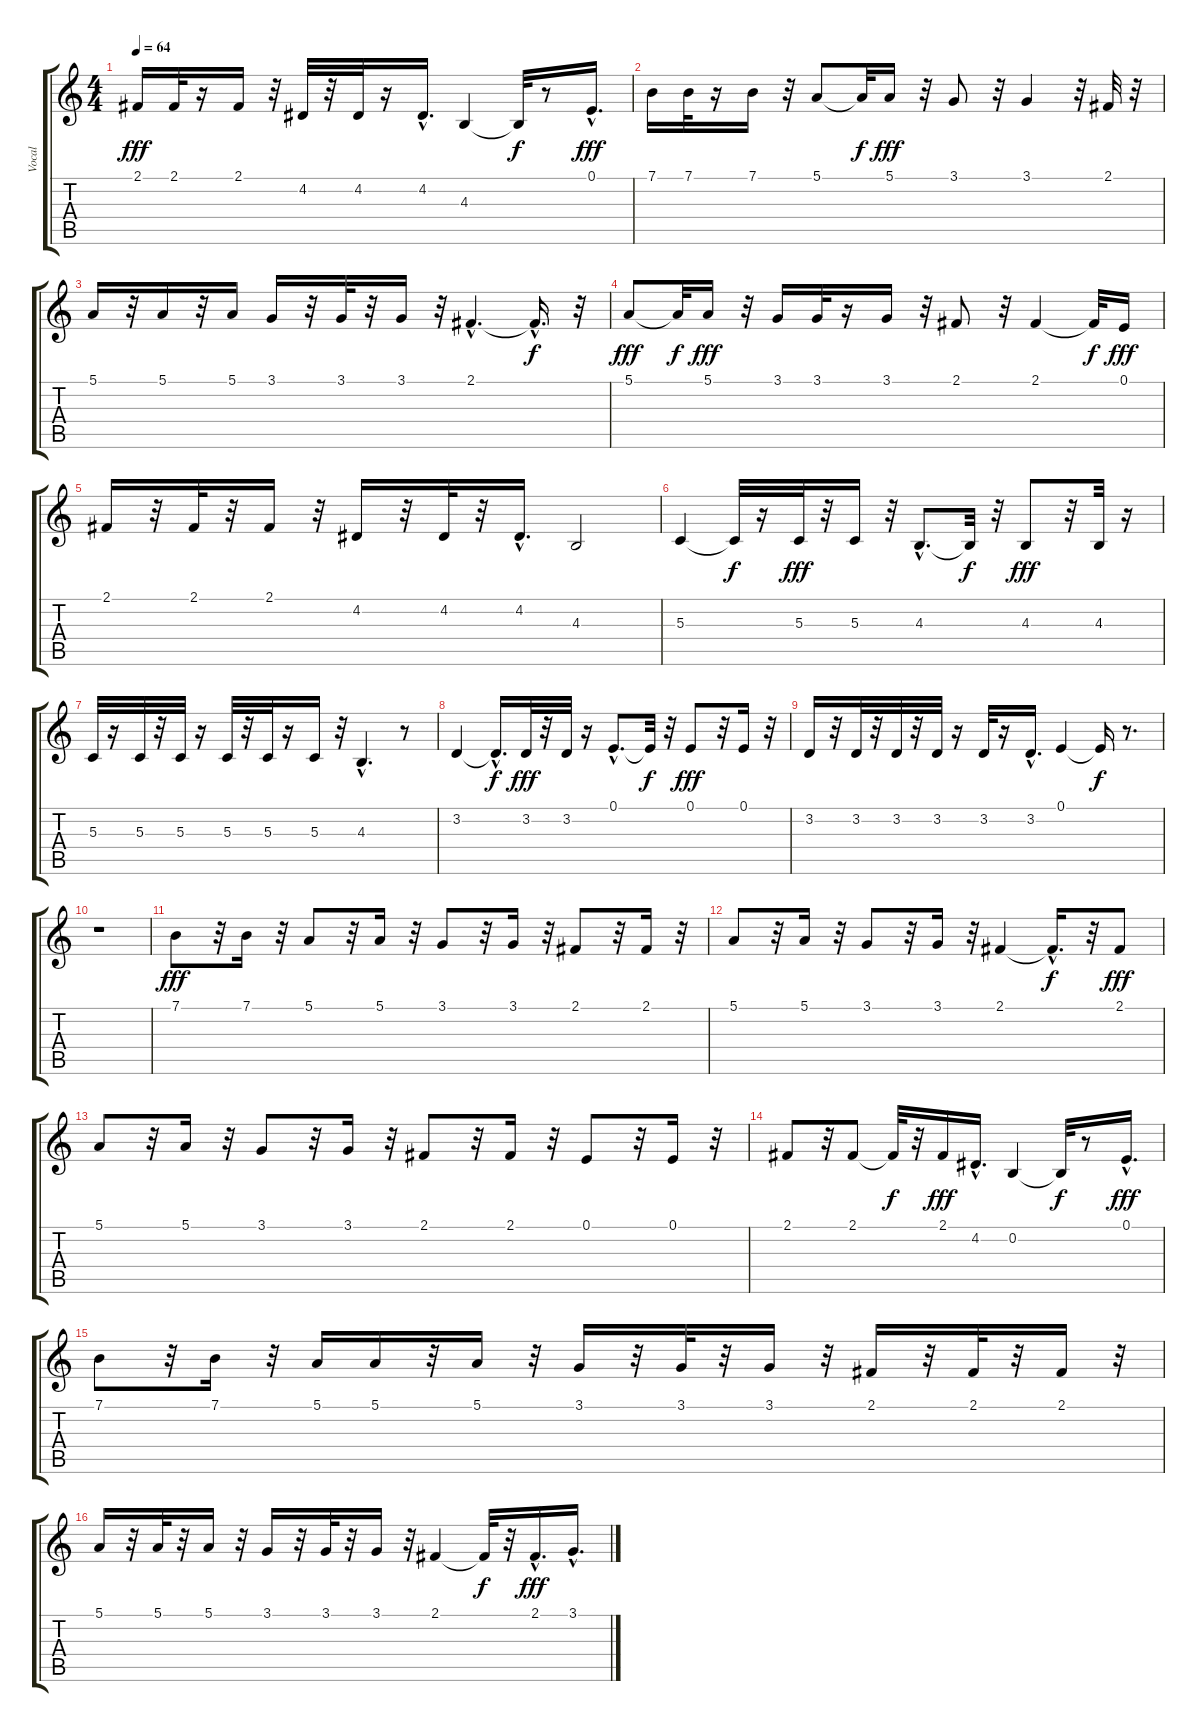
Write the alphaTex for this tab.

\track ("Vocal" "Vocal") {instrument trumpet}
\staff {score tabs}
\tuning (E4 B3 G3 D3 A2 E2) {hide}
\ts (4 4)
\tempo 64
\clef g2
\ks c
2.1.16{dy fff} 2.1.32 r.16 2.1.16 r.32 4.2.32 r.32 4.2.32 r.16 4.2{hac}.16{d} 4.3.4 4.3{t}.32{dy f} r.8 0.1{hac}.16{d dy fff} |
7.1.16 7.1.32 r.16 7.1.16 r.32 5.1.8 5.1{t}.32{dy f} 5.1.16{dy fff} r.32 3.1.8 r.32 3.1.4 r.32 2.1.32 r.32 |
5.1.16 r.32 5.1.16 r.32 5.1.16 3.1.16 r.32 3.1.32 r.32 3.1.16 r.32 2.1{hac}.4{d} 2.1{hac t}.16{d dy f} r.32 |
5.1.8{dy fff} 5.1{t}.32{dy f} 5.1.16{dy fff} r.32 3.1.16 3.1.32 r.16 3.1.16 r.32 2.1.8 r.32 2.1.4 2.1{t}.32{dy f} 0.1.16{dy fff} |
2.1.16 r.32 2.1.32 r.32 2.1.16 r.32 4.2.16 r.32 4.2.32 r.32 4.2{hac}.16{d} 4.3.2 |
5.3.4 5.3{t}.32{dy f} r.16 5.3.32{dy fff} r.32 5.3.16 r.32 4.3{hac}.8{d} 4.3{t}.32{dy f} r.32 4.3.8{dy fff} r.32 4.3.32 r.16 |
5.3.32 r.16 5.3.32 r.32 5.3.32 r.16 5.3.32 r.32 5.3.32 r.16 5.3.16 r.32 4.3{hac}.4{d} r.8 |
3.2.4 3.2{hac t}.16{d dy f} 3.2.32{dy fff} r.32 3.2.32 r.16 0.1{hac}.8{d} 0.1{t}.32{dy f} r.32 0.1.8{dy fff} r.32 0.1.16 r.32 |
3.2.16 r.32 3.2.32 r.32 3.2.32 r.32 3.2.32 r.16 3.2.32 r.16 3.2{hac}.16{d} 0.1.4 0.1{t}.16{dy f} r.8{d} |
r.1 |
7.1.8{dy fff} r.32 7.1.16 r.32 5.1.8 r.32 5.1.16 r.32 3.1.8 r.32 3.1.16 r.32 2.1.8 r.32 2.1.16 r.32 |
5.1.8 r.32 5.1.16 r.32 3.1.8 r.32 3.1.16 r.32 2.1.4 2.1{hac t}.16{d dy f} r.32 2.1.8{dy fff} |
5.1.8 r.32 5.1.16 r.32 3.1.8 r.32 3.1.16 r.32 2.1.8 r.32 2.1.16 r.32 0.1.8 r.32 0.1.16 r.32 |
2.1.8 r.32 2.1.8 2.1{t}.32{dy f} r.32 2.1.16{dy fff} 4.2{hac}.16{d} 0.2.4 0.2{t}.32{dy f} r.8 0.1{hac}.16{d dy fff} |
7.1.8 r.32 7.1.16 r.32 5.1.16 5.1.16 r.32 5.1.16 r.32 3.1.16 r.32 3.1.32 r.32 3.1.16 r.32 2.1.16 r.32 2.1.32 r.32 2.1.16 r.32 |
5.1.16 r.32 5.1.32 r.32 5.1.16 r.32 3.1.16 r.32 3.1.32 r.32 3.1.16 r.32 2.1.4 2.1{t}.32{dy f} r.32 2.1{hac}.16{d dy fff} 3.1{hac}.16{d}
